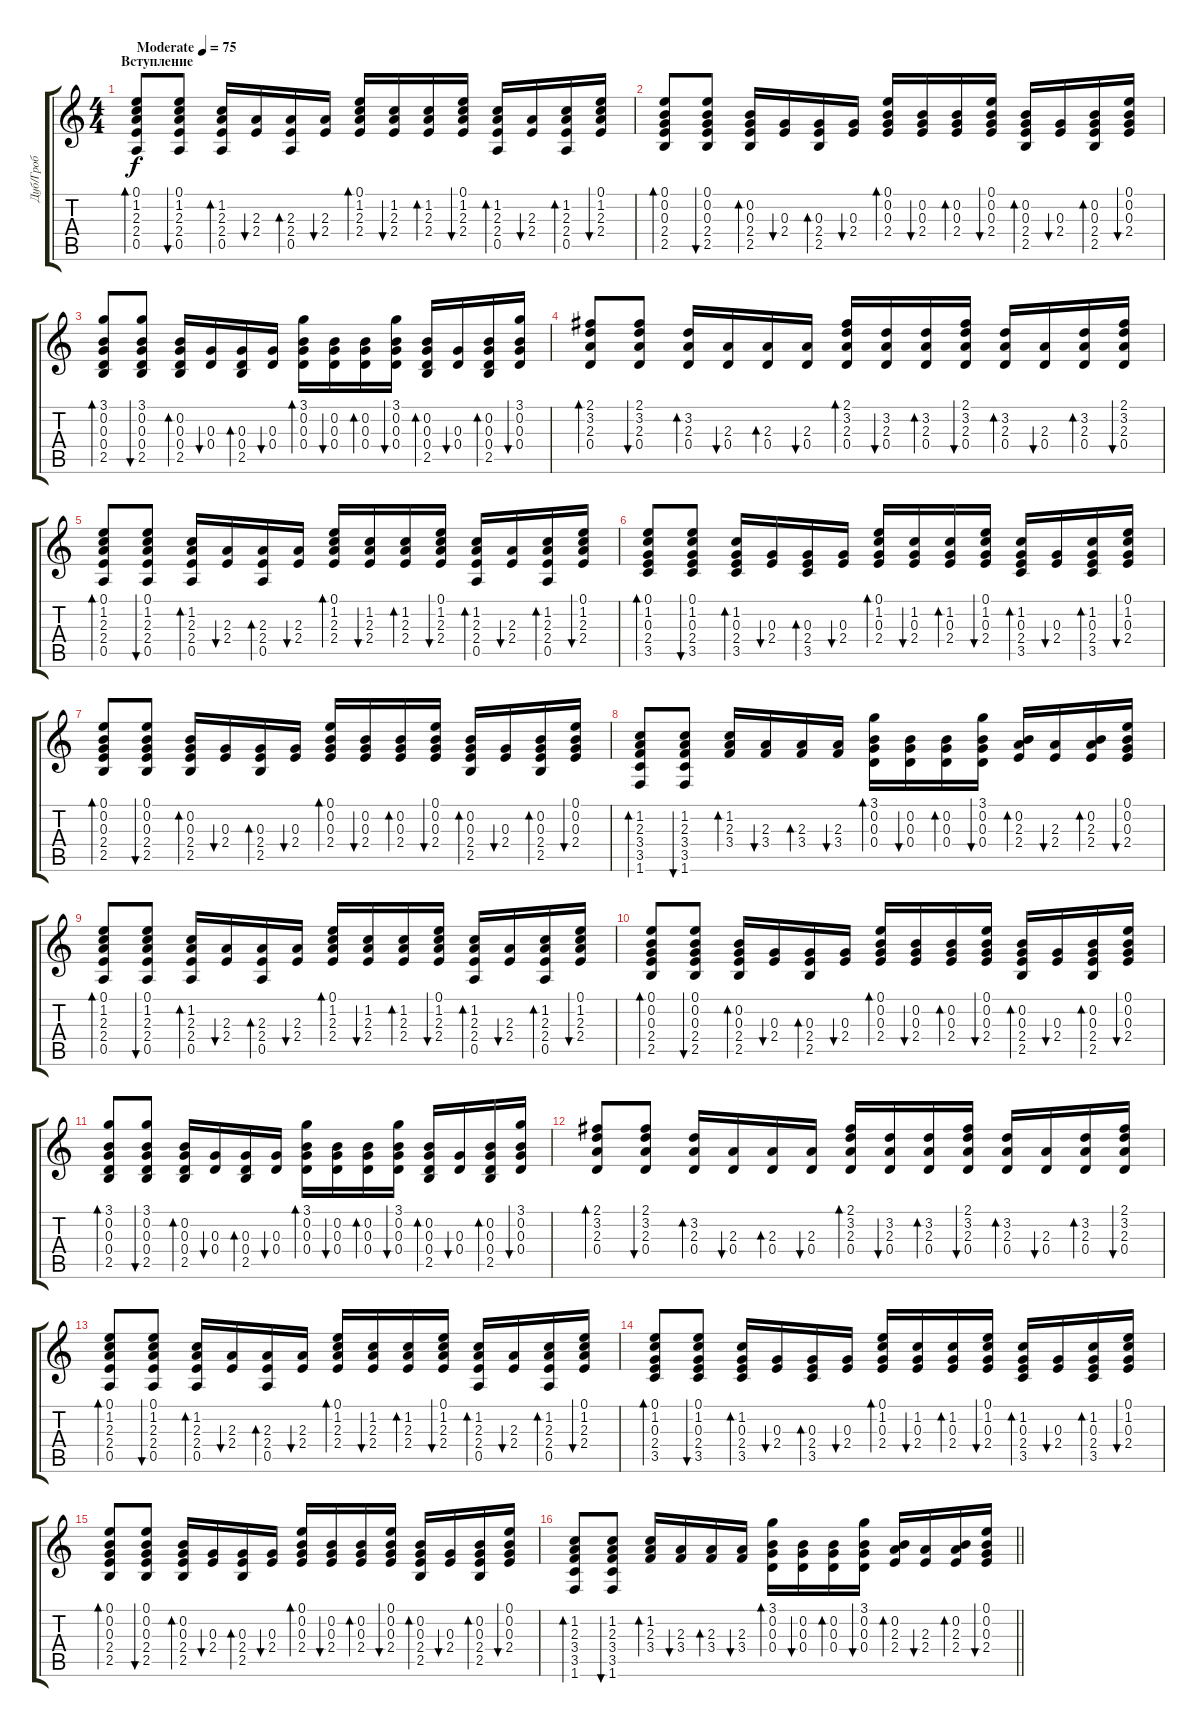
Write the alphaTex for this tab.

\track ("Дуб/Гроб" "Дуб/Гроб") {instrument acousticguitarsteel}
\staff {score tabs}
\tuning (E4 B3 G3 D3 A2 E2) {hide}
\ts (4 4)
\section ("" "Вступление")
\tempo (75 "Moderate")
\clef g2
\ks c
(0.1 1.2 2.3 2.4 0.5).8{bd 60 dy f instrument acousticguitarsteel} (0.1 1.2 2.3 2.4 0.5).8{bu 60} (1.2 2.3 2.4 0.5).16{bd 60} (2.3 2.4).16{bu 60} (2.3 2.4 0.5).16{bd 60} (2.3 2.4).16{bu 60} (0.1 1.2 2.3 2.4).16{bd 60} (1.2 2.3 2.4).16{bu 60} (1.2 2.3 2.4).16{bd 60} (0.1 1.2 2.3 2.4).16{bu 60} (1.2 2.3 2.4 0.5).16{bd 60} (2.3 2.4).16{bu 60} (1.2 2.3 2.4 0.5).16{bd 60} (0.1 1.2 2.3 2.4).16{bu 60} |
(0.1 0.2 0.3 2.4 2.5).8{bd 60} (0.1 0.2 0.3 2.4 2.5).8{bu 60} (0.2 0.3 2.4 2.5).16{bd 60} (0.3 2.4).16{bu 60} (0.3 2.4 2.5).16{bd 60} (0.3 2.4).16{bu 60} (0.1 0.2 0.3 2.4).16{bd 60} (0.2 0.3 2.4).16{bu 60} (0.2 0.3 2.4).16{bd 60} (0.1 0.2 0.3 2.4).16{bu 60} (0.2 0.3 2.4 2.5).16{bd 60} (0.3 2.4).16{bu 60} (0.2 0.3 2.4 2.5).16{bd 60} (0.1 0.2 0.3 2.4).16{bu 60} |
(3.1 0.2 0.3 0.4 2.5).8{bd 60} (3.1 0.2 0.3 0.4 2.5).8{bu 60} (0.2 0.3 0.4 2.5).16{bd 60} (0.3 0.4).16{bu 60} (0.3 0.4 2.5).16{bd 60} (0.3 0.4).16{bu 60} (3.1 0.2 0.3 0.4).16{bd 60} (0.2 0.3 0.4).16{bu 60} (0.2 0.3 0.4).16{bd 60} (3.1 0.2 0.3 0.4).16{bu 60} (0.2 0.3 0.4 2.5).16{bd 60} (0.3 0.4).16{bu 60} (0.2 0.3 0.4 2.5).16{bd 60} (3.1 0.2 0.3 0.4).16{bu 60} |
(2.1 3.2 2.3 0.4).8{bd 60} (2.1 3.2 2.3 0.4).8{bu 60} (3.2 2.3 0.4).16{bd 60} (2.3 0.4).16{bu 60} (2.3 0.4).16{bd 60} (2.3 0.4).16{bu 60} (2.1 3.2 2.3 0.4).16{bd 60} (3.2 2.3 0.4).16{bu 60} (3.2 2.3 0.4).16{bd 60} (2.1 3.2 2.3 0.4).16{bu 60} (3.2 2.3 0.4).16{bd 60} (2.3 0.4).16{bu 60} (3.2 2.3 0.4).16{bd 60} (2.1 3.2 2.3 0.4).16{bu 60} |
(0.1 1.2 2.3 2.4 0.5).8{bd 60} (0.1 1.2 2.3 2.4 0.5).8{bu 60} (1.2 2.3 2.4 0.5).16{bd 60} (2.3 2.4).16{bu 60} (2.3 2.4 0.5).16{bd 60} (2.3 2.4).16{bu 60} (0.1 1.2 2.3 2.4).16{bd 60} (1.2 2.3 2.4).16{bu 60} (1.2 2.3 2.4).16{bd 60} (0.1 1.2 2.3 2.4).16{bu 60} (1.2 2.3 2.4 0.5).16{bd 60} (2.3 2.4).16{bu 60} (1.2 2.3 2.4 0.5).16{bd 60} (0.1 1.2 2.3 2.4).16{bu 60} |
(0.1 1.2 0.3 2.4 3.5).8{bd 60} (0.1 1.2 0.3 2.4 3.5).8{bu 60} (1.2 0.3 2.4 3.5).16{bd 60} (0.3 2.4).16{bu 60} (0.3 2.4 3.5).16{bd 60} (0.3 2.4).16{bu 60} (0.1 1.2 0.3 2.4).16{bd 60} (1.2 0.3 2.4).16{bu 60} (1.2 0.3 2.4).16{bd 60} (0.1 1.2 0.3 2.4).16{bu 60} (1.2 0.3 2.4 3.5).16{bd 60} (0.3 2.4).16{bu 60} (1.2 0.3 2.4 3.5).16{bd 60} (0.1 1.2 0.3 2.4).16{bu 60} |
(0.1 0.2 0.3 2.4 2.5).8{bd 60} (0.1 0.2 0.3 2.4 2.5).8{bu 60} (0.2 0.3 2.4 2.5).16{bd 60} (0.3 2.4).16{bu 60} (0.3 2.4 2.5).16{bd 60} (0.3 2.4).16{bu 60} (0.1 0.2 0.3 2.4).16{bd 60} (0.2 0.3 2.4).16{bu 60} (0.2 0.3 2.4).16{bd 60} (0.1 0.2 0.3 2.4).16{bu 60} (0.2 0.3 2.4 2.5).16{bd 60} (0.3 2.4).16{bu 60} (0.2 0.3 2.4 2.5).16{bd 60} (0.1 0.2 0.3 2.4).16{bu 60} |
(1.2 2.3 3.4 3.5 1.6).8{bd 60} (1.2 2.3 3.4 3.5 1.6).8{bu 60} (1.2 2.3 3.4).16{bd 60} (2.3 3.4).16{bu 60} (2.3 3.4).16{bd 60} (2.3 3.4).16{bu 60} (3.1 0.2 0.3 0.4).16{bd 60} (0.2 0.3 0.4).16{bu 60} (0.2 0.3 0.4).16{bd 60} (3.1 0.2 0.3 0.4).16{bu 60} (0.2 2.3 2.4).16{bd 60} (2.3 2.4).16{bu 60} (0.2 2.3 2.4).16{bd 60} (0.1 0.2 0.3 2.4).16{bu 60} |
(0.1 1.2 2.3 2.4 0.5).8{bd 60} (0.1 1.2 2.3 2.4 0.5).8{bu 60} (1.2 2.3 2.4 0.5).16{bd 60} (2.3 2.4).16{bu 60} (2.3 2.4 0.5).16{bd 60} (2.3 2.4).16{bu 60} (0.1 1.2 2.3 2.4).16{bd 60} (1.2 2.3 2.4).16{bu 60} (1.2 2.3 2.4).16{bd 60} (0.1 1.2 2.3 2.4).16{bu 60} (1.2 2.3 2.4 0.5).16{bd 60} (2.3 2.4).16{bu 60} (1.2 2.3 2.4 0.5).16{bd 60} (0.1 1.2 2.3 2.4).16{bu 60} |
(0.1 0.2 0.3 2.4 2.5).8{bd 60} (0.1 0.2 0.3 2.4 2.5).8{bu 60} (0.2 0.3 2.4 2.5).16{bd 60} (0.3 2.4).16{bu 60} (0.3 2.4 2.5).16{bd 60} (0.3 2.4).16{bu 60} (0.1 0.2 0.3 2.4).16{bd 60} (0.2 0.3 2.4).16{bu 60} (0.2 0.3 2.4).16{bd 60} (0.1 0.2 0.3 2.4).16{bu 60} (0.2 0.3 2.4 2.5).16{bd 60} (0.3 2.4).16{bu 60} (0.2 0.3 2.4 2.5).16{bd 60} (0.1 0.2 0.3 2.4).16{bu 60} |
(3.1 0.2 0.3 0.4 2.5).8{bd 60} (3.1 0.2 0.3 0.4 2.5).8{bu 60} (0.2 0.3 0.4 2.5).16{bd 60} (0.3 0.4).16{bu 60} (0.3 0.4 2.5).16{bd 60} (0.3 0.4).16{bu 60} (3.1 0.2 0.3 0.4).16{bd 60} (0.2 0.3 0.4).16{bu 60} (0.2 0.3 0.4).16{bd 60} (3.1 0.2 0.3 0.4).16{bu 60} (0.2 0.3 0.4 2.5).16{bd 60} (0.3 0.4).16{bu 60} (0.2 0.3 0.4 2.5).16{bd 60} (3.1 0.2 0.3 0.4).16{bu 60} |
(2.1 3.2 2.3 0.4).8{bd 60} (2.1 3.2 2.3 0.4).8{bu 60} (3.2 2.3 0.4).16{bd 60} (2.3 0.4).16{bu 60} (2.3 0.4).16{bd 60} (2.3 0.4).16{bu 60} (2.1 3.2 2.3 0.4).16{bd 60} (3.2 2.3 0.4).16{bu 60} (3.2 2.3 0.4).16{bd 60} (2.1 3.2 2.3 0.4).16{bu 60} (3.2 2.3 0.4).16{bd 60} (2.3 0.4).16{bu 60} (3.2 2.3 0.4).16{bd 60} (2.1 3.2 2.3 0.4).16{bu 60} |
(0.1 1.2 2.3 2.4 0.5).8{bd 60} (0.1 1.2 2.3 2.4 0.5).8{bu 60} (1.2 2.3 2.4 0.5).16{bd 60} (2.3 2.4).16{bu 60} (2.3 2.4 0.5).16{bd 60} (2.3 2.4).16{bu 60} (0.1 1.2 2.3 2.4).16{bd 60} (1.2 2.3 2.4).16{bu 60} (1.2 2.3 2.4).16{bd 60} (0.1 1.2 2.3 2.4).16{bu 60} (1.2 2.3 2.4 0.5).16{bd 60} (2.3 2.4).16{bu 60} (1.2 2.3 2.4 0.5).16{bd 60} (0.1 1.2 2.3 2.4).16{bu 60} |
(0.1 1.2 0.3 2.4 3.5).8{bd 60} (0.1 1.2 0.3 2.4 3.5).8{bu 60} (1.2 0.3 2.4 3.5).16{bd 60} (0.3 2.4).16{bu 60} (0.3 2.4 3.5).16{bd 60} (0.3 2.4).16{bu 60} (0.1 1.2 0.3 2.4).16{bd 60} (1.2 0.3 2.4).16{bu 60} (1.2 0.3 2.4).16{bd 60} (0.1 1.2 0.3 2.4).16{bu 60} (1.2 0.3 2.4 3.5).16{bd 60} (0.3 2.4).16{bu 60} (1.2 0.3 2.4 3.5).16{bd 60} (0.1 1.2 0.3 2.4).16{bu 60} |
(0.1 0.2 0.3 2.4 2.5).8{bd 60} (0.1 0.2 0.3 2.4 2.5).8{bu 60} (0.2 0.3 2.4 2.5).16{bd 60} (0.3 2.4).16{bu 60} (0.3 2.4 2.5).16{bd 60} (0.3 2.4).16{bu 60} (0.1 0.2 0.3 2.4).16{bd 60} (0.2 0.3 2.4).16{bu 60} (0.2 0.3 2.4).16{bd 60} (0.1 0.2 0.3 2.4).16{bu 60} (0.2 0.3 2.4 2.5).16{bd 60} (0.3 2.4).16{bu 60} (0.2 0.3 2.4 2.5).16{bd 60} (0.1 0.2 0.3 2.4).16{bu 60} |
\barLineRight lightlight
(1.2 2.3 3.4 3.5 1.6).8{bd 60} (1.2 2.3 3.4 3.5 1.6).8{bu 60} (1.2 2.3 3.4).16{bd 60} (2.3 3.4).16{bu 60} (2.3 3.4).16{bd 60} (2.3 3.4).16{bu 60} (3.1 0.2 0.3 0.4).16{bd 60} (0.2 0.3 0.4).16{bu 60} (0.2 0.3 0.4).16{bd 60} (3.1 0.2 0.3 0.4).16{bu 60} (0.2 2.3 2.4).16{bd 60} (2.3 2.4).16{bu 60} (0.2 2.3 2.4).16{bd 60} (0.1 0.2 0.3 2.4).16{bu 60}
